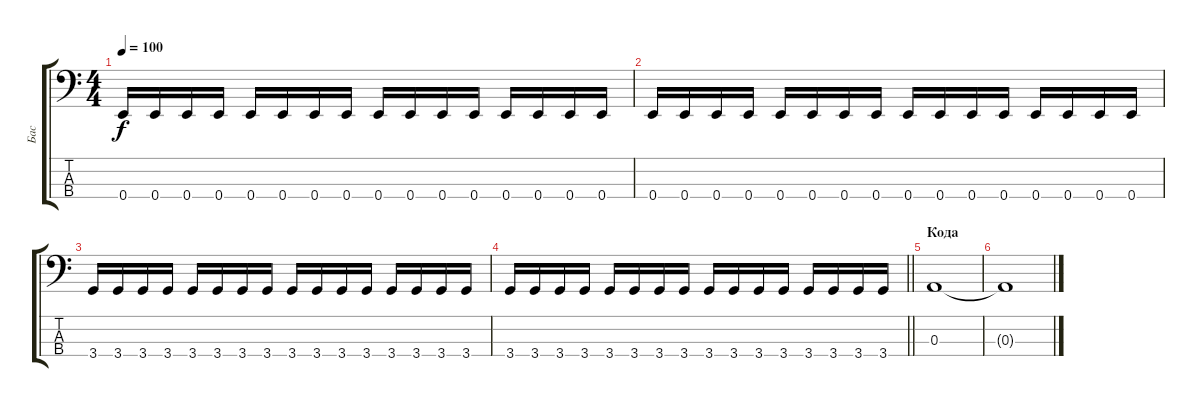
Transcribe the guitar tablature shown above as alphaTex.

\track ("Бас" "Бас") {instrument electricbasspick}
\staff {score tabs}
\tuning (G2 D2 A1 E1) {hide}
\ts (4 4)
\tempo 100
\clef f4
\ks aminor
0.4.16{dy f} 0.4.16 0.4.16 0.4.16 0.4.16 0.4.16 0.4.16 0.4.16 0.4.16 0.4.16 0.4.16 0.4.16 0.4.16 0.4.16 0.4.16 0.4.16 |
0.4.16 0.4.16 0.4.16 0.4.16 0.4.16 0.4.16 0.4.16 0.4.16 0.4.16 0.4.16 0.4.16 0.4.16 0.4.16 0.4.16 0.4.16 0.4.16 |
3.4.16 3.4.16 3.4.16 3.4.16 3.4.16 3.4.16 3.4.16 3.4.16 3.4.16 3.4.16 3.4.16 3.4.16 3.4.16 3.4.16 3.4.16 3.4.16 |
\barLineRight lightlight
3.4.16 3.4.16 3.4.16 3.4.16 3.4.16 3.4.16 3.4.16 3.4.16 3.4.16 3.4.16 3.4.16 3.4.16 3.4.16 3.4.16 3.4.16 3.4.16 |
\section ("" "Кода")
0.3.1 |
0.3{t}.1{volume 0}
